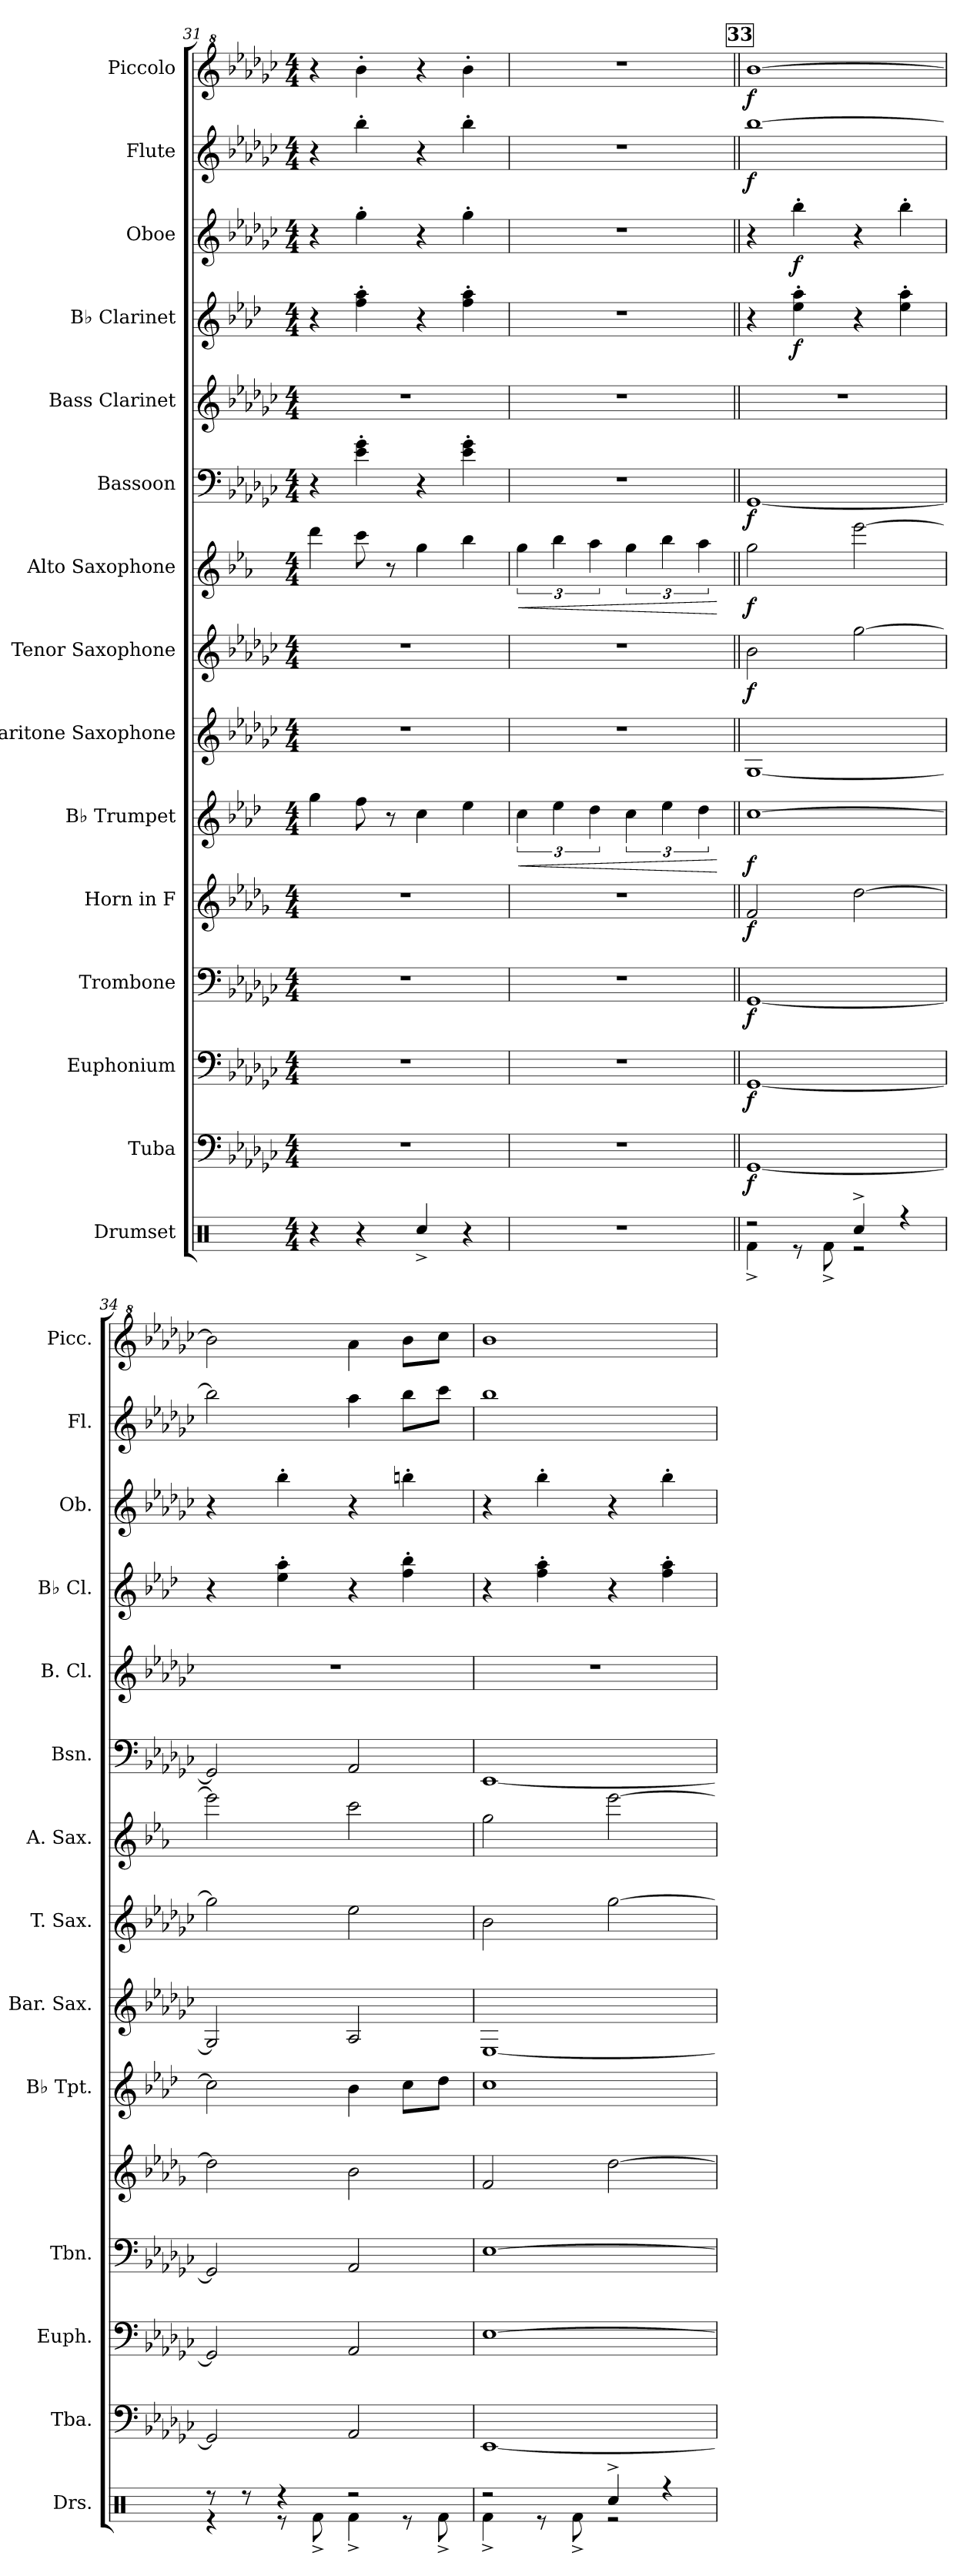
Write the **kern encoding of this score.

**kern	**kern	**dynam	**kern	**dynam	**kern	**dynam	**kern	**dynam	**kern	**dynam	**kern	**kern	**dynam	**kern	**dynam	**kern	**dynam	**kern	**kern	**dynam	**kern	**dynam	**kern	**dynam	**kern	**dynam
*part15	*part14	*part14	*part13	*part13	*part12	*part12	*part11	*part11	*part10	*part10	*part9	*part8	*part8	*part7	*part7	*part6	*part6	*part5	*part4	*part4	*part3	*part3	*part2	*part2	*part1	*part1
*staff15	*staff14	*staff14	*staff13	*staff13	*staff12	*staff12	*staff11	*staff11	*staff10	*staff10	*staff9	*staff8	*staff8	*staff7	*staff7	*staff6	*staff6	*staff5	*staff4	*staff4	*staff3	*staff3	*staff2	*staff2	*staff1	*staff1
*I"Drumset	*I"Tuba	*	*I"Euphonium	*	*I"Trombone	*	*I"Horn in F	*	*I"B♭ Trumpet	*	*I"Baritone Saxophone	*I"Tenor Saxophone	*	*I"Alto Saxophone	*	*I"Bassoon	*	*I"Bass Clarinet	*I"B♭ Clarinet	*	*I"Oboe	*	*I"Flute	*	*I"Piccolo	*
*I'Drs.	*I'Tba.	*	*I'Euph.	*	*I'Tbn.	*	*	*	*I'B♭ Tpt.	*	*I'Bar. Sax.	*I'T. Sax.	*	*I'A. Sax.	*	*I'Bsn.	*	*I'B. Cl.	*I'B♭ Cl.	*	*I'Ob.	*	*I'Fl.	*	*I'Picc.	*
*clefX	*clefF4	*	*clefF4	*	*clefF4	*	*clefG2	*	*clefG2	*	*clefG2	*clefG2	*	*clefG2	*	*clefF4	*	*clefG2	*clefG2	*	*clefG2	*	*clefG2	*	*clefG^2	*
*	*	*	*	*	*	*	*ITrd4c7	*	*ITrd1c2	*	*ITrd12c21	*ITrd8c14	*	*ITrd5c9	*	*	*	*ITrd8c14	*ITrd1c2	*	*	*	*	*	*ITrd-7c-12	*
*k[]	*k[b-e-a-d-g-c-]	*	*k[b-e-a-d-g-c-]	*	*k[b-e-a-d-g-c-]	*	*k[b-e-a-d-g-c-]	*	*k[b-e-a-d-g-c-]	*	*k[b-e-a-d-g-c-]	*k[b-e-a-d-g-c-]	*	*k[b-e-a-d-g-c-]	*	*k[b-e-a-d-g-c-]	*	*k[b-e-a-d-g-c-]	*k[b-e-a-d-g-c-]	*	*k[b-e-a-d-g-c-]	*	*k[b-e-a-d-g-c-]	*	*k[b-e-a-d-g-c-]	*
*M4/4	*M4/4	*	*M4/4	*	*M4/4	*	*M4/4	*	*M4/4	*	*M4/4	*M4/4	*	*M4/4	*	*M4/4	*	*M4/4	*M4/4	*	*M4/4	*	*M4/4	*	*M4/4	*
=31	=31	=31	=31	=31	=31	=31	=31	=31	=31	=31	=31	=31	=31	=31	=31	=31	=31	=31	=31	=31	=31	=31	=31	=31	=31	=31
4r	1r	.	1r	.	1r	.	1r	.	4ff\	.	1r	1r	.	4ff\	.	4r	.	1r	4r	.	4r	.	4r	.	4r	.
4r	.	.	.	.	.	.	.	.	8ee-\	.	.	.	.	8ee-\	.	4e-\' 4g-\'	.	.	4ee-\' 4gg-\'	.	4gg-'\	.	4bb-'\	.	4bbb-'\	.
.	.	.	.	.	.	.	.	.	8r	.	.	.	.	8r	.	.	.	.	.	.	.	.	.	.	.	.
4Rcc^/	.	.	.	.	.	.	.	.	4b-\	.	.	.	.	4b-\	.	4r	.	.	4r	.	4r	.	4r	.	4r	.
4r	.	.	.	.	.	.	.	.	4dd-\	.	.	.	.	4dd-\	.	4e-\' 4g-\'	.	.	4ee-\' 4gg-\'	.	4gg-'\	.	4bb-'\	.	4bbb-'\	.
=32	=32	=32	=32	=32	=32	=32	=32	=32	=32	=32	=32	=32	=32	=32	=32	=32	=32	=32	=32	=32	=32	=32	=32	=32	=32	=32
!	!	!	!	!	!	!	!	!	!	!LO:HP:b	!	!	!	!	!LO:HP:b	!	!	!	!	!	!	!	!	!	!	!
1r	1r	.	1r	.	1r	.	1r	.	6b-\	<	1r	1r	.	6b-\	<	1r	.	1r	1r	.	1r	.	1r	.	1r	.
.	.	.	.	.	.	.	.	.	6dd-\	.	.	.	.	6dd-\	.	.	.	.	.	.	.	.	.	.	.	.
.	.	.	.	.	.	.	.	.	6cc-\	.	.	.	.	6cc-\	.	.	.	.	.	.	.	.	.	.	.	.
.	.	.	.	.	.	.	.	.	6b-\	.	.	.	.	6b-\	.	.	.	.	.	.	.	.	.	.	.	.
.	.	.	.	.	.	.	.	.	6dd-\	.	.	.	.	6dd-\	.	.	.	.	.	.	.	.	.	.	.	.
.	.	.	.	.	.	.	.	.	6cc-\	.	.	.	.	6cc-\	.	.	.	.	.	.	.	.	.	.	.	.
.	.	.	.	.	.	.	.	.	.	[	.	.	.	.	[	.	.	.	.	.	.	.	.	.	.	.
!!LO:REH:place=s1:a:B:fs=14:t=33
=33||	=33||	=33||	=33||	=33||	=33||	=33||	=33||	=33||	=33||	=33||	=33||	=33||	=33||	=33||	=33||	=33||	=33||	=33||	=33||	=33||	=33||	=33||	=33||	=33||	=33||	=33||
*^	*	*	*	*	*	*	*	*	*	*	*	*	*	*	*	*	*	*	*	*	*	*	*	*	*	*
!	!	!	!LO:DY:b	!	!LO:DY:b	!	!LO:DY:b	!	!LO:DY:b	!	!LO:DY:b	!	!	!LO:DY:b	!	!LO:DY:b	!	!LO:DY:b	!	!	!	!	!	!	!LO:DY:b	!	!LO:DY:b
2r	4Rf^\	[1GG-	f	[1GG-	f	[1GG-	f	2B-/	f	[1b-	f	[1GG-	2B-\	f	2b-\	f	[1GG-	f	1r	4r	.	4r	.	[1bb-	f	[1bbb-	f
!	!	!	!	!	!	!	!	!	!	!	!	!	!	!	!	!	!	!	!	!	!LO:DY:b	!	!LO:DY:b	!	!	!	!
.	8r	.	.	.	.	.	.	.	.	.	.	.	.	.	.	.	.	.	.	4dd-\' 4gg-\'	f	4bb-'\	f	.	.	.	.
.	8Rf^\	.	.	.	.	.	.	.	.	.	.	.	.	.	.	.	.	.	.	.	.	.	.	.	.	.	.
4Rcc^/	2r	.	.	.	.	.	.	[2g-\	.	.	.	.	[2g-\	.	[2gg-\	.	.	.	.	4r	.	4r	.	.	.	.	.
4r	.	.	.	.	.	.	.	.	.	.	.	.	.	.	.	.	.	.	.	4dd-\' 4gg-\'	.	4bb-'\	.	.	.	.	.
=34	=34	=34	=34	=34	=34	=34	=34	=34	=34	=34	=34	=34	=34	=34	=34	=34	=34	=34	=34	=34	=34	=34	=34	=34	=34	=34	=34
8r	4r	2GG-/]	.	2GG-/]	.	2GG-/]	.	2g-\]	.	2b-\]	.	2GG-/]	2g-\]	.	2gg-\]	.	2GG-/]	.	1r	4r	.	4r	.	2bb-\]	.	2bbb-\]	.
8r	.	.	.	.	.	.	.	.	.	.	.	.	.	.	.	.	.	.	.	.	.	.	.	.	.	.	.
4r	8r	.	.	.	.	.	.	.	.	.	.	.	.	.	.	.	.	.	.	4dd-\' 4gg-\'	.	4bb-'\	.	.	.	.	.
.	8Rf^\	.	.	.	.	.	.	.	.	.	.	.	.	.	.	.	.	.	.	.	.	.	.	.	.	.	.
2r	4Rf^\	2AA-/	.	2AA-/	.	2AA-/	.	2e-\	.	4a-\	.	2AA-/	2e-\	.	2ee-\	.	2AA-/	.	.	4r	.	4r	.	4aa-\	.	4aaa-\	.
.	8r	.	.	.	.	.	.	.	.	8b-\L	.	.	.	.	.	.	.	.	.	4ee-\' 4aa-\'	.	4bbn'\	.	8bb-\L	.	8bbb-\L	.
.	8Rf^\	.	.	.	.	.	.	.	.	8cc-\J	.	.	.	.	.	.	.	.	.	.	.	.	.	8ccc-\J	.	8cccc-\J	.
=35	=35	=35	=35	=35	=35	=35	=35	=35	=35	=35	=35	=35	=35	=35	=35	=35	=35	=35	=35	=35	=35	=35	=35	=35	=35	=35	=35
2r	4Rf^\	[1EE-	.	[1E-	.	[1E-	.	2B-/	.	1b-	.	[1EE-	2B-\	.	2b-\	.	[1EE-	.	1r	4r	.	4r	.	1bb-	.	1bbb-	.
.	8r	.	.	.	.	.	.	.	.	.	.	.	.	.	.	.	.	.	.	4ee-\' 4gg-\'	.	4bb-'\	.	.	.	.	.
.	8Rf^\	.	.	.	.	.	.	.	.	.	.	.	.	.	.	.	.	.	.	.	.	.	.	.	.	.	.
4Rcc^/	2r	.	.	.	.	.	.	[2g-\	.	.	.	.	[2g-\	.	[2gg-\	.	.	.	.	4r	.	4r	.	.	.	.	.
4r	.	.	.	.	.	.	.	.	.	.	.	.	.	.	.	.	.	.	.	4ee-\' 4gg-\'	.	4bb-'\	.	.	.	.	.
*v	*v	*	*	*	*	*	*	*	*	*	*	*	*	*	*	*	*	*	*	*	*	*	*	*	*	*	*
=	=	=	=	=	=	=	=	=	=	=	=	=	=	=	=	=	=	=	=	=	=	=	=	=	=	=
*-	*-	*-	*-	*-	*-	*-	*-	*-	*-	*-	*-	*-	*-	*-	*-	*-	*-	*-	*-	*-	*-	*-	*-	*-	*-	*-
